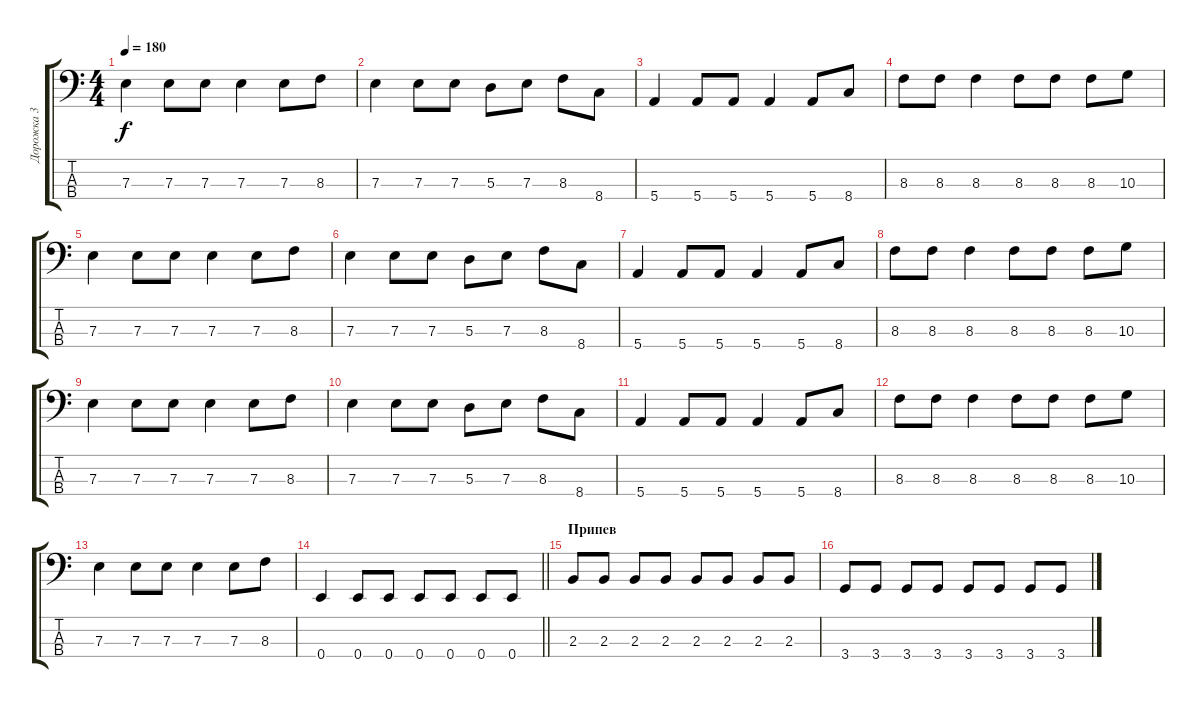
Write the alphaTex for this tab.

\track ("Дорожка 3" "Дорожка 3") {instrument electricbasspick}
\staff {score tabs}
\tuning (G2 D2 A1 E1) {hide}
\ts (4 4)
\tempo 180
\clef f4
\ks c
7.3.4{dy f} 7.3.8 7.3.8 7.3.4 7.3.8 8.3.8 |
7.3.4 7.3.8 7.3.8 5.3.8 7.3.8 8.3.8 8.4.8 |
5.4.4 5.4.8 5.4.8 5.4.4 5.4.8 8.4.8 |
8.3.8 8.3.8 8.3.4 8.3.8 8.3.8 8.3.8 10.3.8 |
7.3.4 7.3.8 7.3.8 7.3.4 7.3.8 8.3.8 |
7.3.4 7.3.8 7.3.8 5.3.8 7.3.8 8.3.8 8.4.8 |
5.4.4 5.4.8 5.4.8 5.4.4 5.4.8 8.4.8 |
8.3.8 8.3.8 8.3.4 8.3.8 8.3.8 8.3.8 10.3.8 |
7.3.4 7.3.8 7.3.8 7.3.4 7.3.8 8.3.8 |
7.3.4 7.3.8 7.3.8 5.3.8 7.3.8 8.3.8 8.4.8 |
5.4.4 5.4.8 5.4.8 5.4.4 5.4.8 8.4.8 |
8.3.8 8.3.8 8.3.4 8.3.8 8.3.8 8.3.8 10.3.8 |
7.3.4 7.3.8 7.3.8 7.3.4 7.3.8 8.3.8 |
\barLineRight lightlight
0.4.4 0.4.8 0.4.8 0.4.8 0.4.8 0.4.8 0.4.8 |
\section ("" "Припев")
2.3.8 2.3.8 2.3.8 2.3.8 2.3.8 2.3.8 2.3.8 2.3.8 |
3.4.8 3.4.8 3.4.8 3.4.8 3.4.8 3.4.8 3.4.8 3.4.8
